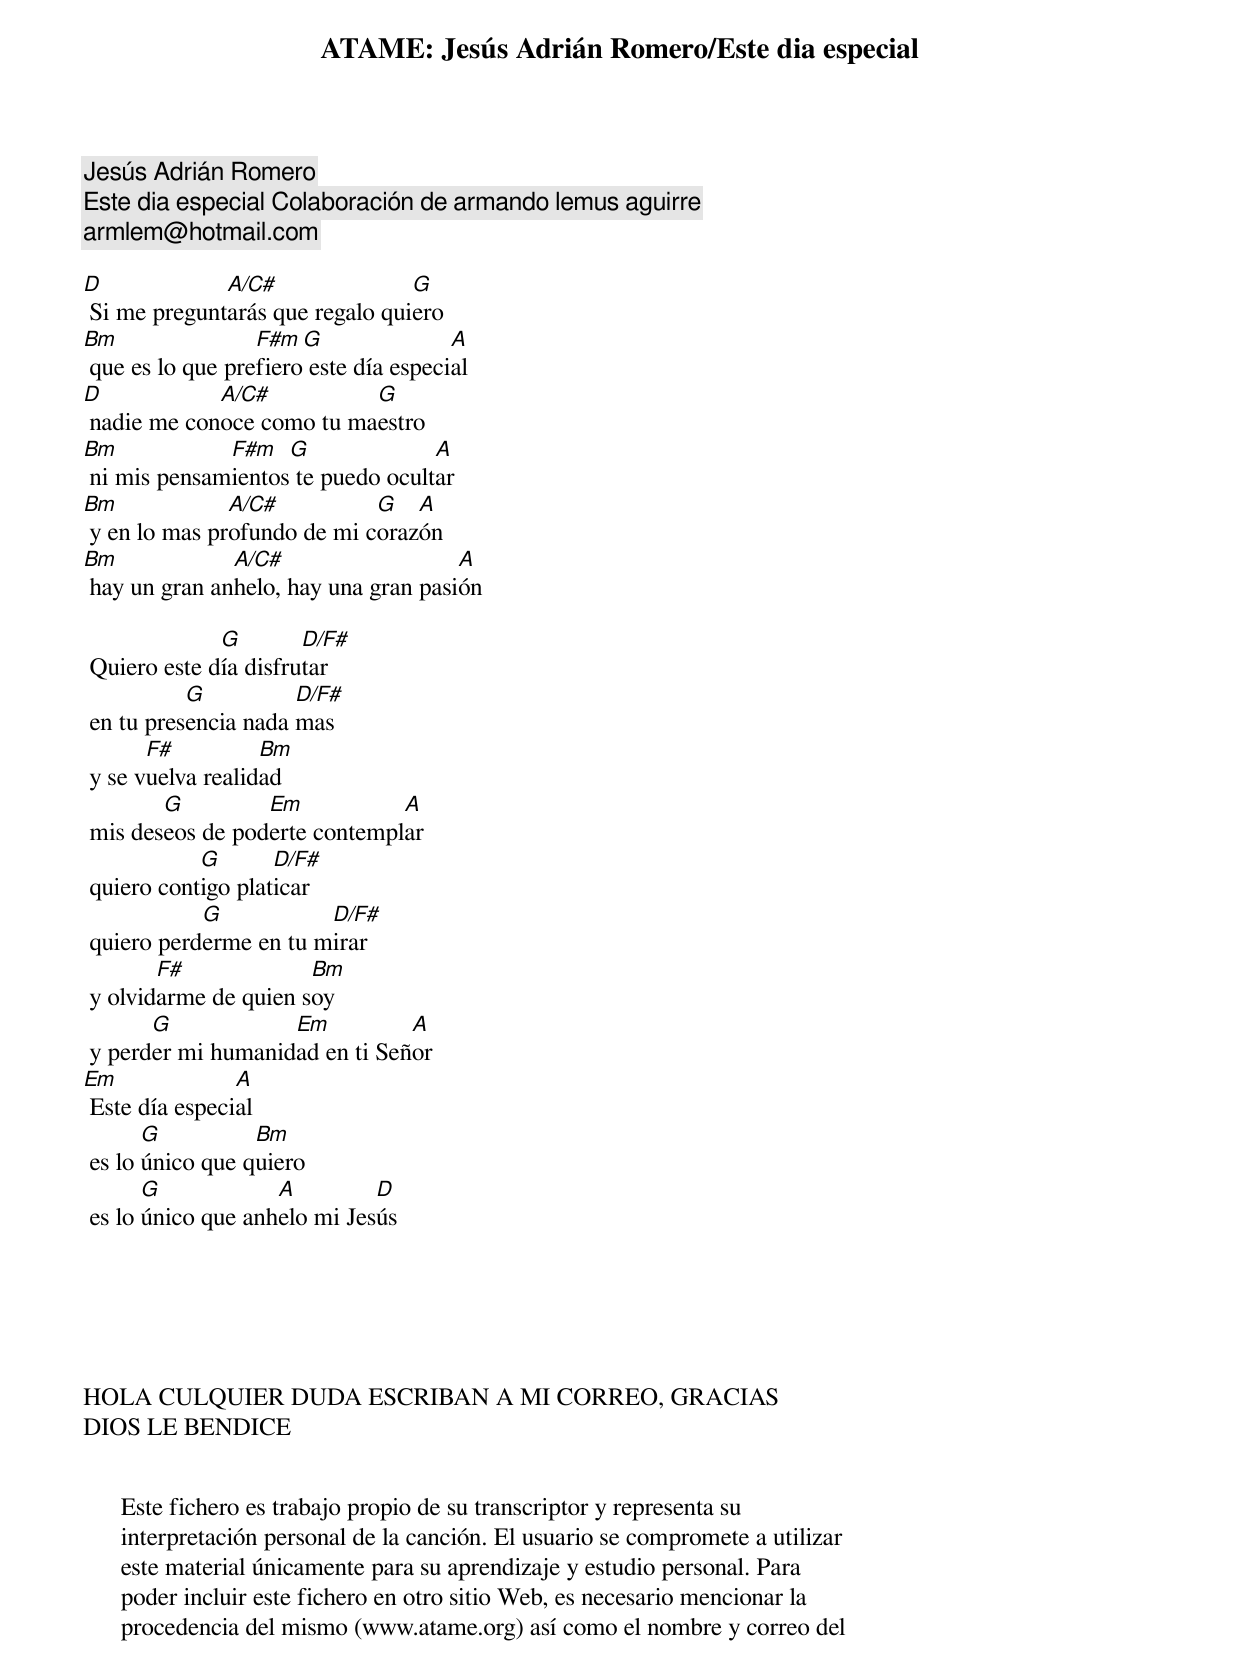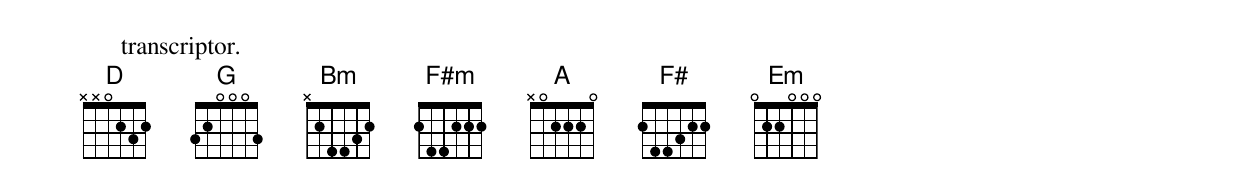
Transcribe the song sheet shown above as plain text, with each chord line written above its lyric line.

ATAME: Jesús Adrián Romero/Este dia especial

      Jesús Adrián Romero
      Este dia especial Colaboración de armando lemus aguirre
      armlem@hotmail.com

D             A/C#               G
 Si me preguntarás que regalo quiero
Bm                F#m  G               A
 que es lo que prefiero este día especial
D            A/C#          G
 nadie me conoce como tu maestro
Bm            F#m   G              A
 ni mis pensamientos te puedo ocultar
Bm             A/C#          G   A
 y en lo mas profundo de mi corazón
Bm             A/C#                   A
 hay un gran anhelo, hay una gran pasión

              G        D/F#
 Quiero este día disfrutar
           G          D/F#
 en tu presencia nada mas
       F#          Bm
 y se vuelva realidad
        G         Em           A
 mis deseos de poderte contemplar
            G       D/F#
 quiero contigo platicar
            G           D/F#
 quiero perderme en tu mirar
        F#             Bm
 y olvidarme de quien soy
       G            Em          A
 y perder mi humanidad en ti Señor
Em              A
 Este día especial
       G          Bm
 es lo único que quiero
       G            A         D
 es lo único que anhelo mi Jesús






HOLA CULQUIER DUDA ESCRIBAN A MI CORREO, GRACIAS
DIOS LE BENDICE


      Este fichero es trabajo propio de su transcriptor y representa su
      interpretación personal de la canción. El usuario se compromete a utilizar
      este material únicamente para su aprendizaje y estudio personal. Para
      poder incluir este fichero en otro sitio Web, es necesario mencionar la
      procedencia del mismo (www.atame.org) así como el nombre y correo del
      transcriptor.
